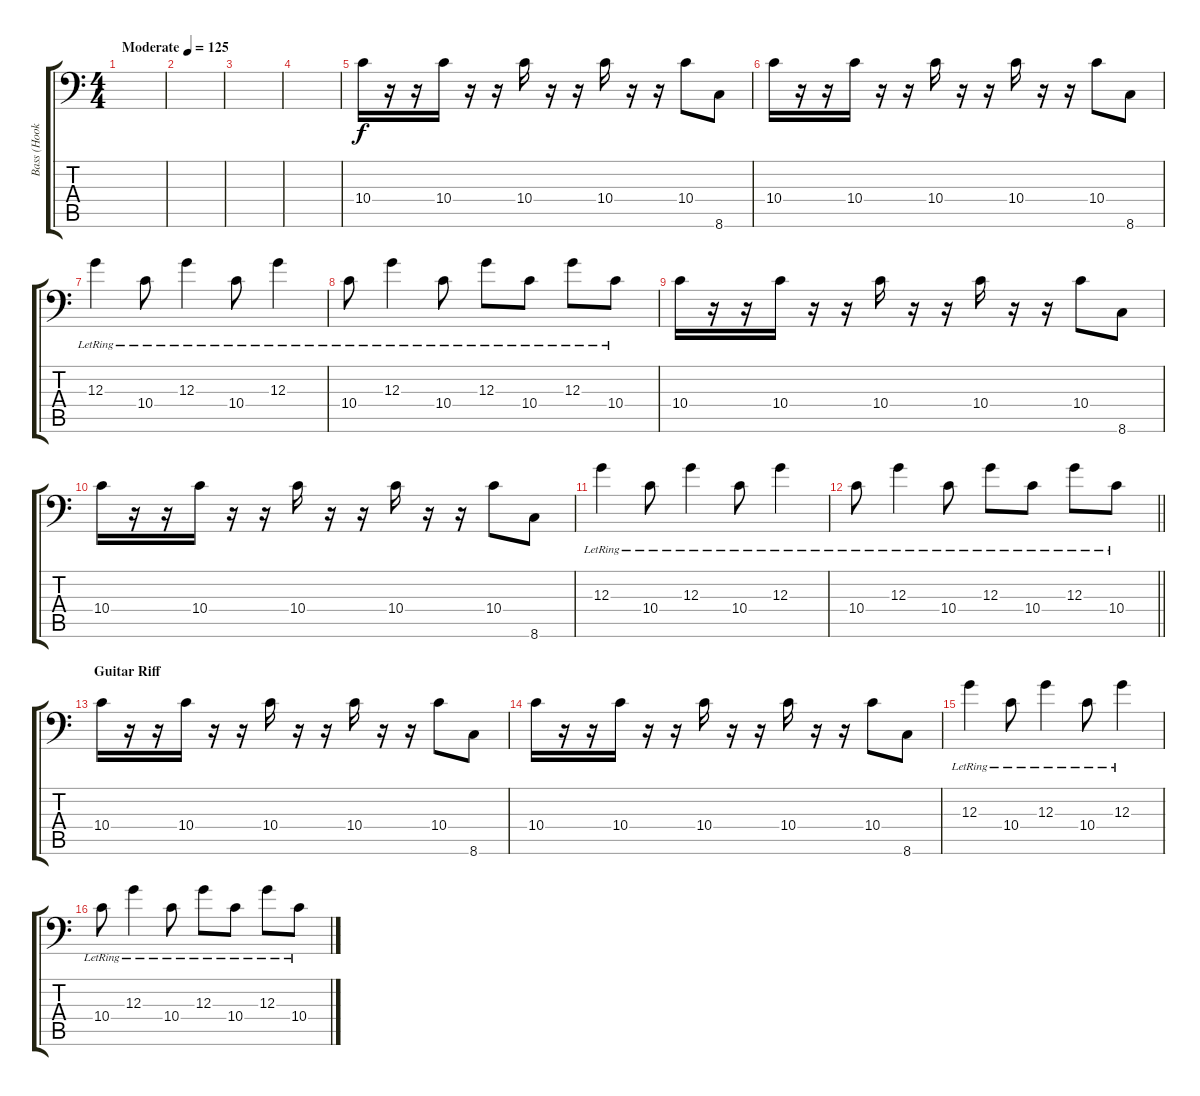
\track ("Bass (Hooky)" "Bass (Hook") {instrument electricguitarclean}
\staff {score tabs}
\tuning (E3 B2 G2 D2 A1 E1) {hide}
\ts (4 4)
\tempo (125 "Moderate")
\clef f4
\ks c
|
|
|
|
10.4.16 r.16 r.16 10.4.16 r.16 r.16 10.4.16 r.16 r.16 10.4.16 r.16 r.16 10.4.8 8.6.8 |
10.4.16 r.16 r.16 10.4.16 r.16 r.16 10.4.16 r.16 r.16 10.4.16 r.16 r.16 10.4.8 8.6.8 |
12.3{lr}.4 10.4{lr}.8 12.3{lr}.4 10.4{lr}.8 12.3{lr}.4 |
10.4{lr}.8 12.3{lr}.4 10.4{lr}.8 12.3{lr}.8 10.4{lr}.8 12.3{lr}.8 10.4{lr}.8 |
10.4.16 r.16 r.16 10.4.16 r.16 r.16 10.4.16 r.16 r.16 10.4.16 r.16 r.16 10.4.8 8.6.8 |
10.4.16 r.16 r.16 10.4.16 r.16 r.16 10.4.16 r.16 r.16 10.4.16 r.16 r.16 10.4.8 8.6.8 |
12.3{lr}.4 10.4{lr}.8 12.3{lr}.4 10.4{lr}.8 12.3{lr}.4 |
\barLineRight lightlight
10.4{lr}.8 12.3{lr}.4 10.4{lr}.8 12.3{lr}.8 10.4{lr}.8 12.3{lr}.8 10.4{lr}.8 |
\section ("" "Guitar Riff")
10.4.16 r.16 r.16 10.4.16 r.16 r.16 10.4.16 r.16 r.16 10.4.16 r.16 r.16 10.4.8 8.6.8 |
10.4.16 r.16 r.16 10.4.16 r.16 r.16 10.4.16 r.16 r.16 10.4.16 r.16 r.16 10.4.8 8.6.8 |
12.3{lr}.4 10.4{lr}.8 12.3{lr}.4 10.4{lr}.8 12.3{lr}.4 |
10.4{lr}.8 12.3{lr}.4 10.4{lr}.8 12.3{lr}.8 10.4{lr}.8 12.3{lr}.8 10.4{lr}.8
